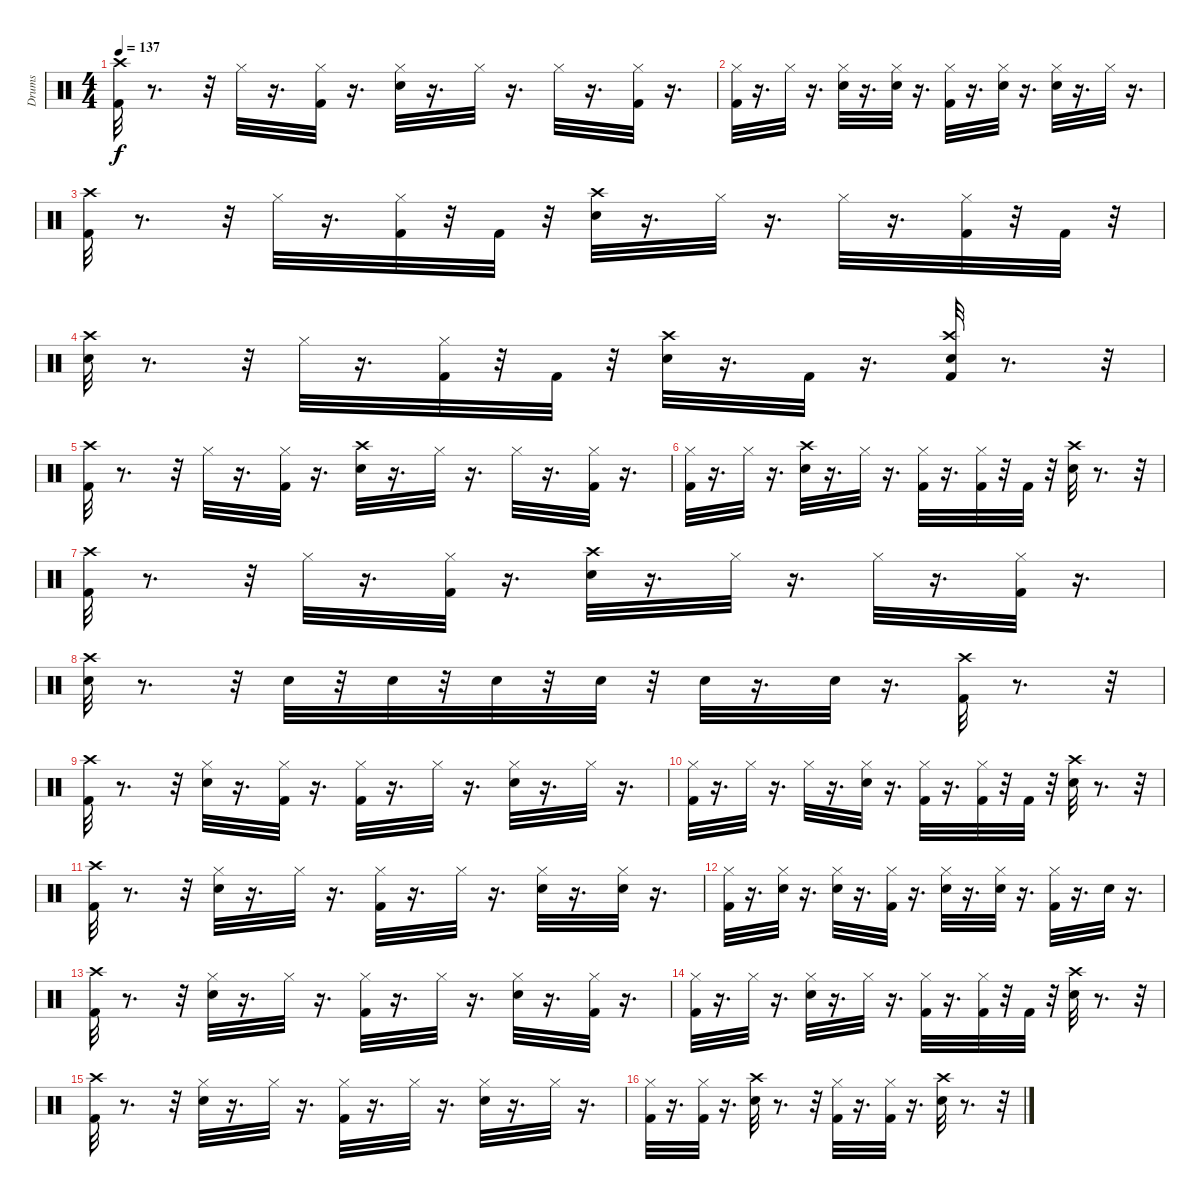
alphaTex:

\track ("Drums" "Drums") {instrument percussion}
\staff {score}
\articulation defaults
\ts (4 4)
\tempo 137
\clef neutral
\ks c
("Kick (hit) 2" "Crash high (hit)").32{dy f} r.8{d} r.32 "Hi-Hat (closed)".32 r.16{d} ("Kick (hit) 2" "Hi-Hat (closed)").32 r.16{d} ("Hi-Hat (closed)" "Snare (hit) 2").32 r.16{d} "Hi-Hat (closed)".32 r.16{d} "Hi-Hat (closed)".32 r.16{d} ("Kick (hit) 2" "Hi-Hat (closed)").32 r.16{d} |
("Hi-Hat (closed)" "Kick (hit) 2").32 r.16{d} "Hi-Hat (closed)".32 r.16{d} ("Snare (hit) 2" "Hi-Hat (closed)").32 r.16{d} ("Snare (hit) 2" "Hi-Hat (closed)").32 r.16{d} ("Hi-Hat (closed)" "Kick (hit) 2").32 r.16{d} ("Snare (hit) 2" "Hi-Hat (closed)").32 r.16{d} ("Hi-Hat (closed)" "Snare (hit) 2").32 r.16{d} "Hi-Hat (closed)".32 r.16{d} |
("Kick (hit) 2" "Crash high (hit)").32 r.8{d} r.32 "Hi-Hat (closed)".32 r.16{d} ("Hi-Hat (closed)" "Kick (hit) 2").32 r.32 "Kick (hit) 2".32 r.32 ("Crash high (hit)" "Snare (hit) 2").32 r.16{d} "Hi-Hat (closed)".32 r.16{d} "Hi-Hat (closed)".32 r.16{d} ("Hi-Hat (closed)" "Kick (hit) 2").32 r.32 "Kick (hit) 2".32 r.32 |
("Snare (hit) 2" "Crash high (hit)").32 r.8{d} r.32 "Hi-Hat (closed)".32 r.16{d} ("Kick (hit) 2" "Hi-Hat (closed)").32 r.32 "Kick (hit) 2".32 r.32 ("Crash high (hit)" "Snare (hit) 2").32 r.16{d} "Kick (hit) 2".32 r.16{d} ("Crash high (hit)" "Snare (hit) 2" "Kick (hit) 2").32 r.8{d} r.32 |
("Kick (hit) 2" "Crash high (hit)").32 r.8{d} r.32 "Hi-Hat (closed)".32 r.16{d} ("Hi-Hat (closed)" "Kick (hit) 2").32 r.16{d} ("Crash high (hit)" "Snare (hit) 2").32 r.16{d} "Hi-Hat (closed)".32 r.16{d} "Hi-Hat (closed)".32 r.16{d} ("Hi-Hat (closed)" "Kick (hit) 2").32 r.16{d} |
("Kick (hit) 2" "Hi-Hat (closed)").32 r.16{d} "Hi-Hat (closed)".32 r.16{d} ("Crash high (hit)" "Snare (hit) 2").32 r.16{d} "Hi-Hat (closed)".32 r.16{d} ("Kick (hit) 2" "Hi-Hat (closed)").32 r.16{d} ("Kick (hit) 2" "Hi-Hat (closed)").32 r.32 "Kick (hit) 2".32 r.32 ("Snare (hit) 2" "Crash high (hit)").32 r.8{d} r.32 |
("Kick (hit) 2" "Crash high (hit)").32 r.8{d} r.32 "Hi-Hat (closed)".32 r.16{d} ("Hi-Hat (closed)" "Kick (hit) 2").32 r.16{d} ("Crash high (hit)" "Snare (hit) 2").32 r.16{d} "Hi-Hat (closed)".32 r.16{d} "Hi-Hat (closed)".32 r.16{d} ("Hi-Hat (closed)" "Kick (hit) 2").32 r.16{d} |
("Snare (hit) 2" "Crash high (hit)").32 r.8{d} r.32 "Snare (hit) 2".32 r.32 "Snare (hit) 2".32 r.32 "Snare (hit) 2".32 r.32 "Snare (hit) 2".32 r.32 "Snare (hit) 2".32 r.16{d} "Snare (hit) 2".32 r.16{d} ("Crash high (hit)" "Kick (hit) 2").32 r.8{d} r.32 |
("Kick (hit) 2" "Crash high (hit)").32 r.8{d} r.32 ("Snare (hit) 2" "Hi-Hat (closed)").32 r.16{d} ("Hi-Hat (closed)" "Kick (hit) 2").32 r.16{d} ("Hi-Hat (closed)" "Kick (hit) 2").32 r.16{d} "Hi-Hat (closed)".32 r.16{d} ("Snare (hit) 2" "Hi-Hat (closed)").32 r.16{d} "Hi-Hat (closed)".32 r.16{d} |
("Kick (hit) 2" "Hi-Hat (closed)").32 r.16{d} "Hi-Hat (closed)".32 r.16{d} "Hi-Hat (closed)".32 r.16{d} ("Snare (hit) 2" "Hi-Hat (closed)").32 r.16{d} ("Kick (hit) 2" "Hi-Hat (closed)").32 r.16{d} ("Kick (hit) 2" "Hi-Hat (closed)").32 r.32 "Kick (hit) 2".32 r.32 ("Crash high (hit)" "Snare (hit) 2").32 r.8{d} r.32 |
("Kick (hit) 2" "Crash high (hit)").32 r.8{d} r.32 ("Hi-Hat (closed)" "Snare (hit) 2").32 r.16{d} "Hi-Hat (closed)".32 r.16{d} ("Hi-Hat (closed)" "Kick (hit) 2").32 r.16{d} "Hi-Hat (closed)".32 r.16{d} ("Snare (hit) 2" "Hi-Hat (closed)").32 r.16{d} ("Snare (hit) 2" "Hi-Hat (closed)").32 r.16{d} |
("Kick (hit) 2" "Hi-Hat (closed)").32 r.16{d} ("Snare (hit) 2" "Hi-Hat (closed)").32 r.16{d} ("Snare (hit) 2" "Hi-Hat (closed)").32 r.16{d} ("Kick (hit) 2" "Hi-Hat (closed)").32 r.16{d} ("Snare (hit) 2" "Hi-Hat (closed)").32 r.16{d} ("Snare (hit) 2" "Hi-Hat (closed)").32 r.16{d} ("Kick (hit) 2" "Hi-Hat (closed)").32 r.16{d} "Snare (hit) 2".32 r.16{d} |
("Kick (hit) 2" "Crash high (hit)").32 r.8{d} r.32 ("Hi-Hat (closed)" "Snare (hit) 2").32 r.16{d} "Hi-Hat (closed)".32 r.16{d} ("Hi-Hat (closed)" "Kick (hit) 2").32 r.16{d} "Hi-Hat (closed)".32 r.16{d} ("Snare (hit) 2" "Hi-Hat (closed)").32 r.16{d} ("Hi-Hat (closed)" "Kick (hit) 2").32 r.16{d} |
("Hi-Hat (closed)" "Kick (hit) 2").32 r.16{d} "Hi-Hat (closed)".32 r.16{d} ("Snare (hit) 2" "Hi-Hat (closed)").32 r.16{d} "Hi-Hat (closed)".32 r.16{d} ("Hi-Hat (closed)" "Kick (hit) 2").32 r.16{d} ("Hi-Hat (closed)" "Kick (hit) 2").32 r.32 "Kick (hit) 2".32 r.32 ("Crash high (hit)" "Snare (hit) 2").32 r.8{d} r.32 |
("Kick (hit) 2" "Crash high (hit)").32 r.8{d} r.32 ("Hi-Hat (closed)" "Snare (hit) 2").32 r.16{d} "Hi-Hat (closed)".32 r.16{d} ("Hi-Hat (closed)" "Kick (hit) 2").32 r.16{d} "Hi-Hat (closed)".32 r.16{d} ("Snare (hit) 2" "Hi-Hat (closed)").32 r.16{d} "Hi-Hat (closed)".32 r.16{d} |
("Kick (hit) 2" "Hi-Hat (closed)").32 r.16{d} ("Kick (hit) 2" "Hi-Hat (closed)").32 r.16{d} ("Crash high (hit)" "Snare (hit) 2").32 r.8{d} r.32 ("Hi-Hat (closed)" "Kick (hit) 2").32 r.16{d} ("Hi-Hat (closed)" "Kick (hit) 2").32 r.16{d} ("Crash high (hit)" "Snare (hit) 2").32 r.8{d} r.32
